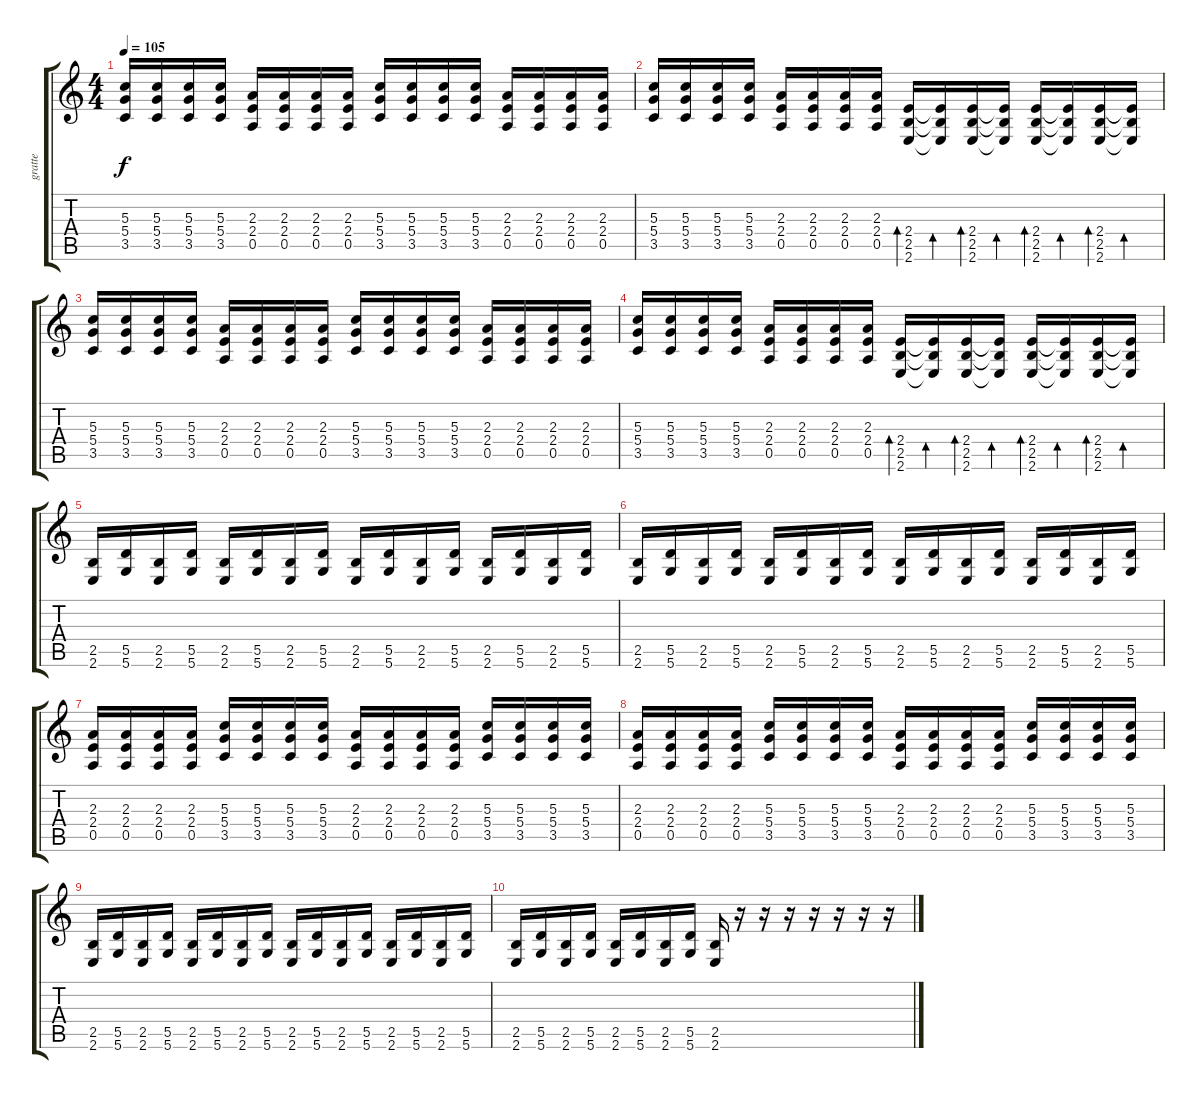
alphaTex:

\track ("gratte" "gratte") {instrument distortionguitar}
\staff {score tabs}
\tuning (E4 B3 G3 D3 A2 D2) {hide}
\ts (4 4)
\tempo 105
\clef g2
\ks c
(5.3 5.4 3.5).16{dy f} (5.3 5.4 3.5).16 (5.3 5.4 3.5).16 (5.3 5.4 3.5).16 (2.3 2.4 0.5).16 (2.3 2.4 0.5).16 (2.3 2.4 0.5).16 (2.3 2.4 0.5).16 (5.3 5.4 3.5).16 (5.3 5.4 3.5).16 (5.3 5.4 3.5).16 (5.3 5.4 3.5).16 (2.3 2.4 0.5).16 (2.3 2.4 0.5).16 (2.3 2.4 0.5).16 (2.3 2.4 0.5).16 |
(5.3 5.4 3.5).16 (5.3 5.4 3.5).16 (5.3 5.4 3.5).16 (5.3 5.4 3.5).16 (2.3 2.4 0.5).16 (2.3 2.4 0.5).16 (2.3 2.4 0.5).16 (2.3 2.4 0.5).16 (2.4 2.5 2.6).16{bd 60} (2.4{t} 2.5{t} 2.6{t}).16{bd 60} (2.4 2.5 2.6).16{bd 60} (2.4{t} 2.5{t} 2.6{t}).16{bd 60} (2.4 2.5 2.6).16{bd 60} (2.4{t} 2.5{t} 2.6{t}).16{bd 60} (2.4 2.5 2.6).16{bd 60} (2.4{t} 2.5{t} 2.6{t}).16{bd 60} |
(5.3 5.4 3.5).16 (5.3 5.4 3.5).16 (5.3 5.4 3.5).16 (5.3 5.4 3.5).16 (2.3 2.4 0.5).16 (2.3 2.4 0.5).16 (2.3 2.4 0.5).16 (2.3 2.4 0.5).16 (5.3 5.4 3.5).16 (5.3 5.4 3.5).16 (5.3 5.4 3.5).16 (5.3 5.4 3.5).16 (2.3 2.4 0.5).16 (2.3 2.4 0.5).16 (2.3 2.4 0.5).16 (2.3 2.4 0.5).16 |
(5.3 5.4 3.5).16 (5.3 5.4 3.5).16 (5.3 5.4 3.5).16 (5.3 5.4 3.5).16 (2.3 2.4 0.5).16 (2.3 2.4 0.5).16 (2.3 2.4 0.5).16 (2.3 2.4 0.5).16 (2.4 2.5 2.6).16{bd 60} (2.4{t} 2.5{t} 2.6{t}).16{bd 60} (2.4 2.5 2.6).16{bd 60} (2.4{t} 2.5{t} 2.6{t}).16{bd 60} (2.4 2.5 2.6).16{bd 60} (2.4{t} 2.5{t} 2.6{t}).16{bd 60} (2.4 2.5 2.6).16{bd 60} (2.4{t} 2.5{t} 2.6{t}).16{bd 60} |
(2.5 2.6).16 (5.5 5.6).16 (2.5 2.6).16 (5.5 5.6).16 (2.5 2.6).16 (5.5 5.6).16 (2.5 2.6).16 (5.5 5.6).16 (2.5 2.6).16 (5.5 5.6).16 (2.5 2.6).16 (5.5 5.6).16 (2.5 2.6).16 (5.5 5.6).16 (2.5 2.6).16 (5.5 5.6).16 |
(2.5 2.6).16 (5.5 5.6).16 (2.5 2.6).16 (5.5 5.6).16 (2.5 2.6).16 (5.5 5.6).16 (2.5 2.6).16 (5.5 5.6).16 (2.5 2.6).16 (5.5 5.6).16 (2.5 2.6).16 (5.5 5.6).16 (2.5 2.6).16 (5.5 5.6).16 (2.5 2.6).16 (5.5 5.6).16 |
(2.3 2.4 0.5).16 (2.3 2.4 0.5).16 (2.3 2.4 0.5).16 (2.3 2.4 0.5).16 (5.3 5.4 3.5).16 (5.3 5.4 3.5).16 (5.3 5.4 3.5).16 (5.3 5.4 3.5).16 (2.3 2.4 0.5).16 (2.3 2.4 0.5).16 (2.3 2.4 0.5).16 (2.3 2.4 0.5).16 (5.3 5.4 3.5).16 (5.3 5.4 3.5).16 (5.3 5.4 3.5).16 (5.3 5.4 3.5).16 |
(2.3 2.4 0.5).16 (2.3 2.4 0.5).16 (2.3 2.4 0.5).16 (2.3 2.4 0.5).16 (5.3 5.4 3.5).16 (5.3 5.4 3.5).16 (5.3 5.4 3.5).16 (5.3 5.4 3.5).16 (2.3 2.4 0.5).16 (2.3 2.4 0.5).16 (2.3 2.4 0.5).16 (2.3 2.4 0.5).16 (5.3 5.4 3.5).16 (5.3 5.4 3.5).16 (5.3 5.4 3.5).16 (5.3 5.4 3.5).16 |
(2.5 2.6).16 (5.5 5.6).16 (2.5 2.6).16 (5.5 5.6).16 (2.5 2.6).16 (5.5 5.6).16 (2.5 2.6).16 (5.5 5.6).16 (2.5 2.6).16 (5.5 5.6).16 (2.5 2.6).16 (5.5 5.6).16 (2.5 2.6).16 (5.5 5.6).16 (2.5 2.6).16 (5.5 5.6).16 |
(2.5 2.6).16 (5.5 5.6).16 (2.5 2.6).16 (5.5 5.6).16 (2.5 2.6).16 (5.5 5.6).16 (2.5 2.6).16 (5.5 5.6).16 (2.5 2.6).16 r.16 r.16 r.16 r.16 r.16 r.16 r.16
